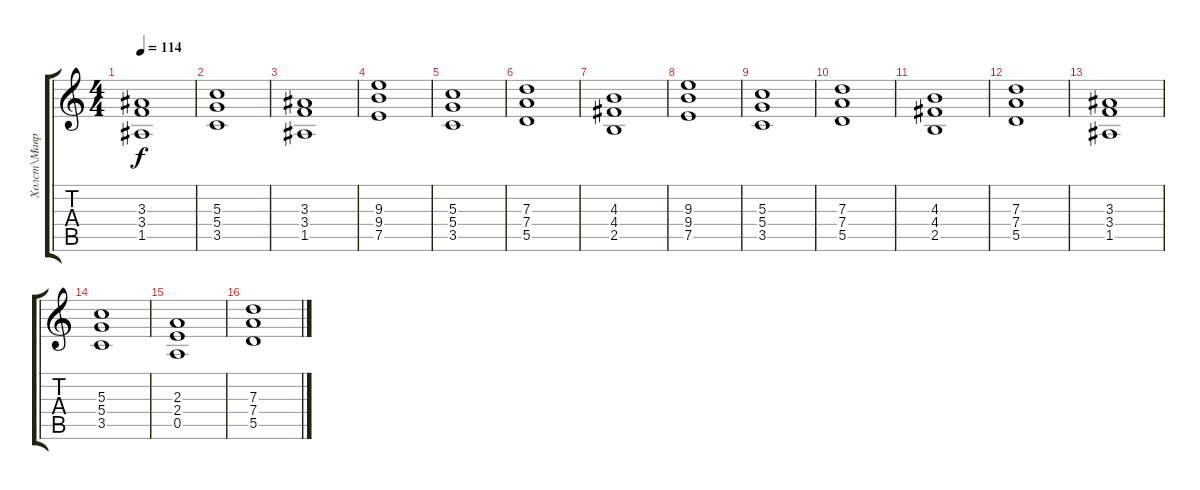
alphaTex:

\track ("Холст\\Маврик" "Холст\\Мавр") {instrument overdrivenguitar}
\staff {score tabs}
\tuning (E4 B3 G3 D3 A2 E2) {hide}
\ts (4 4)
\tempo 114
\clef g2
\ks c
(3.3 3.4 1.5).1{dy f} |
(5.3 5.4 3.5).1 |
(3.3 3.4 1.5).1 |
(9.3 9.4 7.5).1 |
(5.3 5.4 3.5).1 |
(7.3 7.4 5.5).1 |
(4.3 4.4 2.5).1 |
(9.3 9.4 7.5).1 |
(5.3 5.4 3.5).1 |
(7.3 7.4 5.5).1 |
(4.3 4.4 2.5).1 |
(7.3 7.4 5.5).1 |
(3.3 3.4 1.5).1 |
(5.3 5.4 3.5).1 |
(2.3 2.4 0.5).1 |
(7.3 7.4 5.5).1
